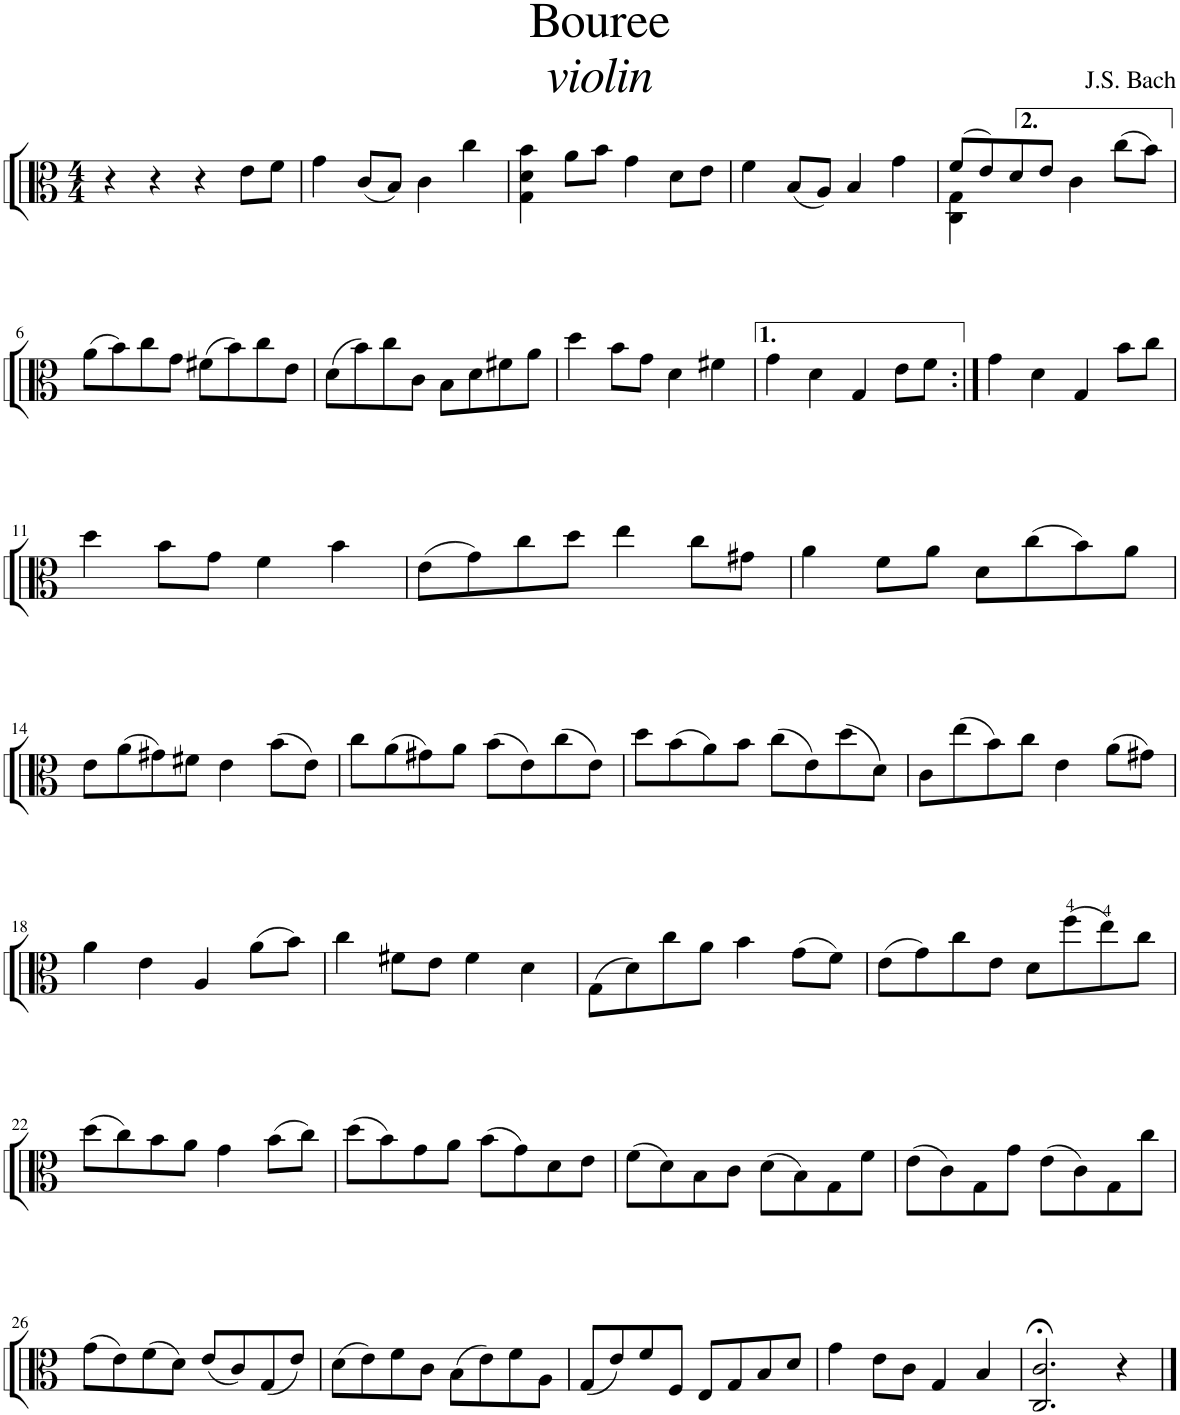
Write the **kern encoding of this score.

**kern
*part1
*staff1
*I"Violin I
*I'Vln. I
*clefC3
*k[]
*M4/4
=1
4r
4r
4r
8e\L
8f\J
=2
4g\
(8c/L
8B/J)
4c\
4cc\
=3
4G\ 4d\ 4b\
8a\L
8b\J
4g\
8d\L
8e\J
=4
4f\
(8B/L
8A/J)
4B/
4g\
=5
*^
(8f/L	4C\ 4G\
8e/)	.
8d/	2.ryy
8e/J	.
4c\	.
(8cc\L	.
8b\J)	.
*v	*v
!!LO:LB:g=z
=6
(8a\L
8b\)
8cc\
8g\J
(8f#X\L
8b\)
8cc\
8e\J
=7
(8d\L
8b\)
8cc\
8c\J
8B\L
8d\
8f#X\
8a\J
=8
4dd\
8b\L
8g\J
4d\
4f#X\
=9
4g\
4d\
4G/
8e\L
8f\J
=10:|!
4g\
4d\
4G/
8b\L
8cc\J
!!LO:LB:g=z
=11
4dd\
8b\L
8g\J
4f\
4b\
=12
(8e\L
8g\)
8cc\
8dd\J
4ee\
8cc\L
8g#X\J
=13
4a\
8f\L
8a\J
8d\L
(8cc\
8b\)
8a\J
!!LO:LB:g=z
=14
8e\L
(8a\
8g#X\)
8f#X\J
4e\
(8b\L
8e\J)
=15
8cc\L
(8a\
8g#X\)
8a\J
(8b\L
8e\)
(8cc\
8e\J)
=16
8dd\L
(8b\
8a\)
8b\J
(8cc\L
8e\)
(8dd\
8d\J)
=17
8c\L
(8ee\
8b\)
8cc\J
4e\
(8a\L
8g#X\J)
!!LO:LB:g=z
=18
4a\
4e\
4A/
(8a\L
8b\J)
=19
4cc\
8f#X\L
8e\J
4f#\
4d\
=20
(8G\L
8d\)
8cc\
8a\J
4b\
(8g\L
8f\J)
=21
(8e\L
8g\)
8cc\
8e\J
8d\L
(8ff\
8ee\)
8cc\J
!!LO:LB:g=z
=22
(8dd\L
8cc\)
8b\
8a\J
4g\
(8b\L
8cc\J)
=23
(8dd\L
8b\)
8g\
8a\J
(8b\L
8g\)
8d\
8e\J
=24
(8f\L
8d\)
8B\
8c\J
(8d\L
8B\)
8G\
8f\J
=25
(8e\L
8c\)
8G\
8g\J
(8e\L
8c\)
8G\
8cc\J
!!LO:LB:g=z
=26
(8g\L
8e\)
(8f\
8d\J)
(8e/L
8c/)
(8G/
8e/J)
=27
(8d\L
8e\)
8f\
8c\J
(8B\L
8e\)
8f\
8A\J
=28
(8G/L
8e/)
8f/
8F/J
8E/L
8G/
8B/
8d/J
=29
4g\
8e\L
8c\J
4G/
4B/
=30
2.C/;< 2.c/;<
4r
==
*-
